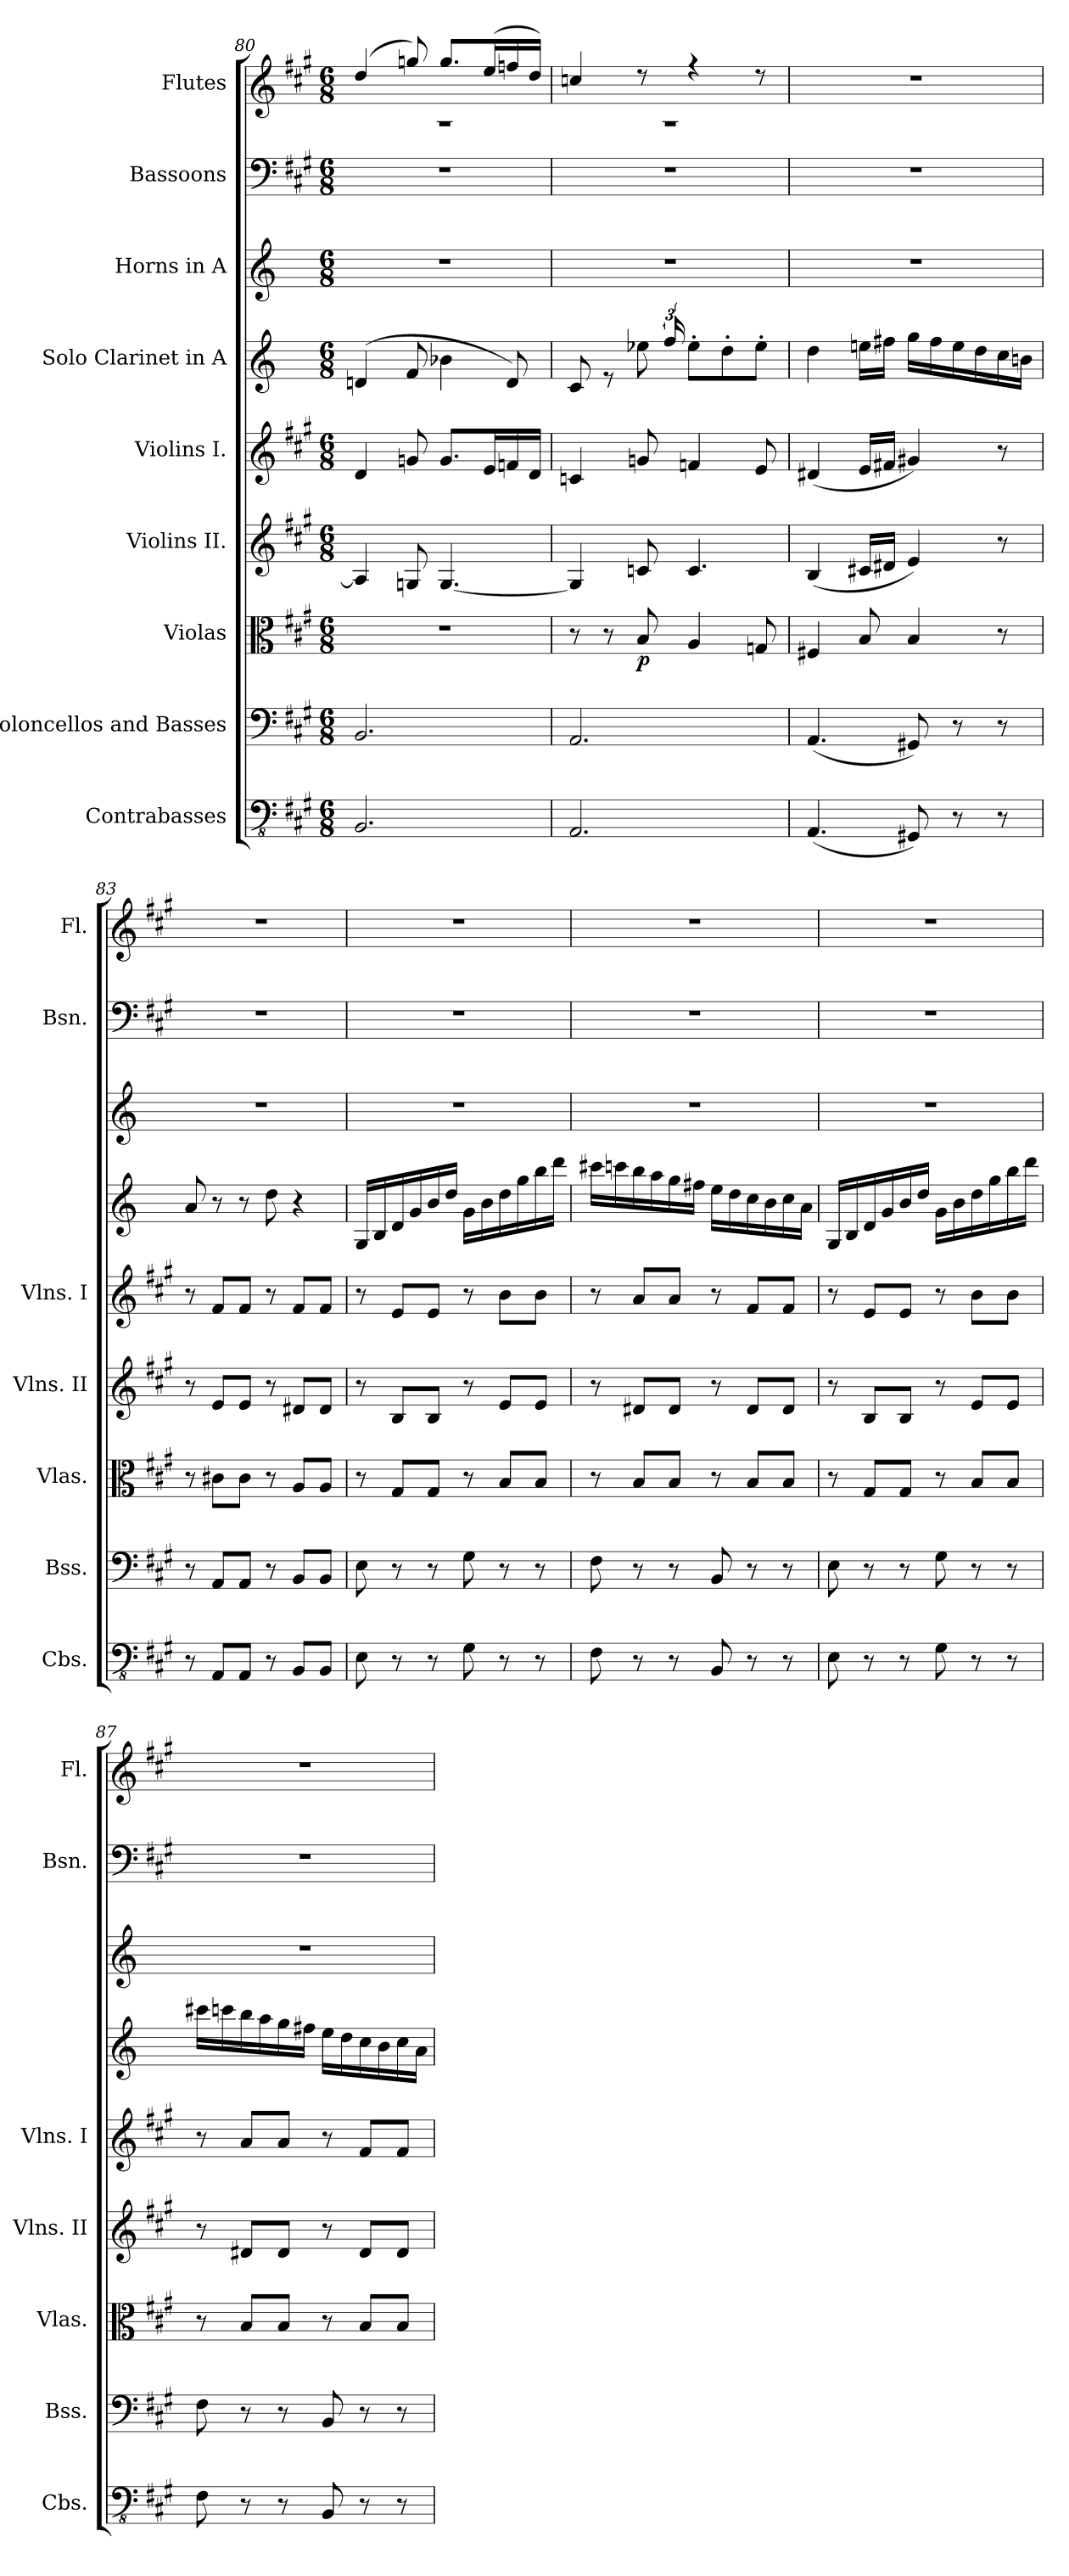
**kern	**kern	**kern	**dynam	**kern	**kern	**kern	**kern	**kern	**kern
*part9	*part8	*part7	*part7	*part6	*part5	*part4	*part3	*part2	*part1
*staff9	*staff8	*staff7	*staff7	*staff6	*staff5	*staff4	*staff3	*staff2	*staff1
*I"Contrabasses	*I"Violoncellos and Basses	*I"Violas	*	*I"Violins II.	*I"Violins I.	*I"Solo Clarinet in A	*I"Horns in A	*I"Bassoons	*I"Flutes
*I'Cbs.	*I'Bss.	*I'Vlas.	*	*I'Vlns. II	*I'Vlns. I	*	*	*I'Bsn.	*I'Fl.
*clefFv4	*clefF4	*clefC3	*	*clefG2	*clefG2	*clefG2	*clefG2	*clefF4	*clefG2
*	*	*	*	*	*	*ITrd2c3	*ITrd2c3	*	*
*k[f#c#g#]	*k[f#c#g#]	*k[f#c#g#]	*	*k[f#c#g#]	*k[f#c#g#]	*k[f#c#g#]	*k[f#c#g#]	*k[f#c#g#]	*k[f#c#g#]
*M6/8	*M6/8	*M6/8	*	*M6/8	*M6/8	*M6/8	*M6/8	*M6/8	*M6/8
=80	=80	=80	=80	=80	=80	=80	=80	=80	=80
*	*	*	*	*	*	*	*	*	*^
2.BBB/	2.BB/	2.r	.	4A/]	4d/	(>4Bn/	2.r	2.r	(>4dd/	2.rA
.	.	.	.	8Gn/	8gn/	8d/	.	.	8ggn/)	.
.	.	.	.	[4.G/	8.g/L	4gn\	.	.	8.gg/L	.
.	.	.	.	.	16e/L	.	.	.	(>16ee/L	.
.	.	.	.	.	16fn/	8B/)	.	.	16ffn/	.
.	.	.	.	.	16d/JJ	.	.	.	16dd/JJ)	.
=81	=81	=81	=81	=81	=81	=81	=81	=81	=81	=81
*	*	*	*	*	*	*^	*	*	*	*
2.AAA/	2.AA/	8r	.	4G/]	4cn/	8A/	3ryy	2.r	2.r	4ccn/	2.rA
.	.	8r	.	.	.	8re	.	.	.	.	.
!	!	!	!LO:DY:b	!	!	!	!	!	!	!	!
.	.	8B/	p	8cn/	8gn/	8ccn\	.	.	.	8r	.
.	.	.	.	.	.	.	24dd!/	.	.	.	.
.	.	4A/	.	4.c/	4fn/	(8cc'\L	4.ryy	.	.	4r	.
.	.	.	.	.	.	8b'\	.	.	.	.	.
.	.	8Gn/	.	.	8e/	8cc'\J	.	.	.	8r	.
*	*	*	*	*	*	*v	*v	*	*	*v	*v
=82	=82	=82	=82	=82	=82	=82	=82	=82	=82
(<4.AAA/	(<4.AA/	4F#X/	.	(<4B/	(<4d#X/	4b\	2.r	2.r	2.r
.	.	8B/	.	16c#X/LL	16e/LL	16cc#X\LL	.	.	.
.	.	.	.	16d#X/JJ	16f#X/JJ	16dd#X\JJ	.	.	.
8GGG#X/)	8GG#X/)	4B/	.	4e/)	4g#X/)	16ee\LL	.	.	.
.	.	.	.	.	.	16dd#\	.	.	.
8r	8r	.	.	.	.	16cc#\	.	.	.
.	.	.	.	.	.	16b\	.	.	.
8r	8r	8r	.	8r	8r	16a\	.	.	.
.	.	.	.	.	.	16g#X\JJ	.	.	.
=83	=83	=83	=83	=83	=83	=83	=83	=83	=83
8r	8r	8r	.	8r	8r	8f#/	2.r	2.r	2.r
8AAA/L	8AA/L	8c#X\L	.	8e/L	8f#/L	8r	.	.	.
8AAA/J	8AA/J	8c#\J	.	8e/J	8f#/J	8r	.	.	.
8r	8r	8r	.	8r	8r	8b\	.	.	.
8BBB/L	8BB/L	8A/L	.	8d#X/L	8f#/L	4r	.	.	.
8BBB/J	8BB/J	8A/J	.	8d#/J	8f#/J	.	.	.	.
!!LO:LB:g=z
=84	=84	=84	=84	=84	=84	=84	=84	=84	=84
8EE\	8E\	8r	.	8r	8r	16E/LL	2.r	2.r	2.r
.	.	.	.	.	.	16G#/	.	.	.
8r	8r	8G#/L	.	8B/L	8e/L	16B/	.	.	.
.	.	.	.	.	.	16e/	.	.	.
8r	8r	8G#/J	.	8B/J	8e/J	16g#/	.	.	.
.	.	.	.	.	.	16b/JJ	.	.	.
8GG#\	8G#\	8r	.	8r	8r	16e\LL	.	.	.
.	.	.	.	.	.	16g#\	.	.	.
8r	8r	8B/L	.	8e/L	8b\L	16b\	.	.	.
.	.	.	.	.	.	16ee\	.	.	.
8r	8r	8B/J	.	8e/J	8b\J	16gg#\	.	.	.
.	.	.	.	.	.	16bb\JJ	.	.	.
=85	=85	=85	=85	=85	=85	=85	=85	=85	=85
8FF#\	8F#\	8r	.	8r	8r	16aa#X\LL	2.r	2.r	2.r
.	.	.	.	.	.	16aan\	.	.	.
8r	8r	8B/L	.	8d#X/L	8a/L	16gg#\	.	.	.
.	.	.	.	.	.	16ff#\	.	.	.
8r	8r	8B/J	.	8d#/J	8a/J	16ee\	.	.	.
.	.	.	.	.	.	16dd#X\JJ	.	.	.
8BBB/	8BB/	8r	.	8r	8r	16cc#\LL	.	.	.
.	.	.	.	.	.	16b\	.	.	.
8r	8r	8B/L	.	8d#/L	8f#/L	16a\	.	.	.
.	.	.	.	.	.	16g#\	.	.	.
8r	8r	8B/J	.	8d#/J	8f#/J	16a\	.	.	.
.	.	.	.	.	.	16f#\JJ	.	.	.
=86	=86	=86	=86	=86	=86	=86	=86	=86	=86
8EE\	8E\	8r	.	8r	8r	16E/LL	2.r	2.r	2.r
.	.	.	.	.	.	16G#/	.	.	.
8r	8r	8G#/L	.	8B/L	8e/L	16B/	.	.	.
.	.	.	.	.	.	16e/	.	.	.
8r	8r	8G#/J	.	8B/J	8e/J	16g#/	.	.	.
.	.	.	.	.	.	16b/JJ	.	.	.
8GG#\	8G#\	8r	.	8r	8r	16e\LL	.	.	.
.	.	.	.	.	.	16g#\	.	.	.
8r	8r	8B/L	.	8e/L	8b\L	16b\	.	.	.
.	.	.	.	.	.	16ee\	.	.	.
8r	8r	8B/J	.	8e/J	8b\J	16gg#\	.	.	.
.	.	.	.	.	.	16bb\JJ	.	.	.
=87	=87	=87	=87	=87	=87	=87	=87	=87	=87
8FF#\	8F#\	8r	.	8r	8r	16aa#X\LL	2.r	2.r	2.r
.	.	.	.	.	.	16aan\	.	.	.
8r	8r	8B/L	.	8d#X/L	8a/L	16gg#\	.	.	.
.	.	.	.	.	.	16ff#\	.	.	.
8r	8r	8B/J	.	8d#/J	8a/J	16ee\	.	.	.
.	.	.	.	.	.	16dd#X\JJ	.	.	.
8BBB/	8BB/	8r	.	8r	8r	16cc#\LL	.	.	.
.	.	.	.	.	.	16b\	.	.	.
8r	8r	8B/L	.	8d#/L	8f#/L	16a\	.	.	.
.	.	.	.	.	.	16g#\	.	.	.
8r	8r	8B/J	.	8d#/J	8f#/J	16a\	.	.	.
.	.	.	.	.	.	16f#\JJ	.	.	.
=	=	=	=	=	=	=	=	=	=
*-	*-	*-	*-	*-	*-	*-	*-	*-	*-
